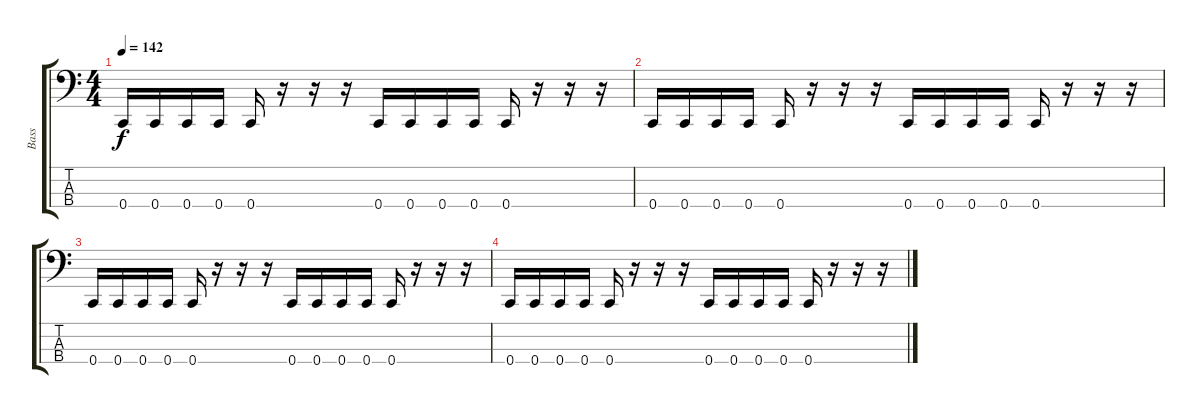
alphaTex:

\track ("Bass" "Bass") {instrument electricbassfinger}
\staff {score tabs}
\tuning (F2 C2 G1 C1) {hide}
\ts (4 4)
\tempo 142
\clef f4
\ks c
0.4.16{dy f} 0.4.16 0.4.16 0.4.16 0.4.16 r.16 r.16 r.16 0.4.16 0.4.16 0.4.16 0.4.16 0.4.16 r.16 r.16 r.16 |
0.4.16 0.4.16 0.4.16 0.4.16 0.4.16 r.16 r.16 r.16 0.4.16 0.4.16 0.4.16 0.4.16 0.4.16 r.16 r.16 r.16 |
0.4.16 0.4.16 0.4.16 0.4.16 0.4.16 r.16 r.16 r.16 0.4.16 0.4.16 0.4.16 0.4.16 0.4.16 r.16 r.16 r.16 |
0.4.16 0.4.16 0.4.16 0.4.16 0.4.16 r.16 r.16 r.16 0.4.16 0.4.16 0.4.16 0.4.16 0.4.16 r.16 r.16 r.16
